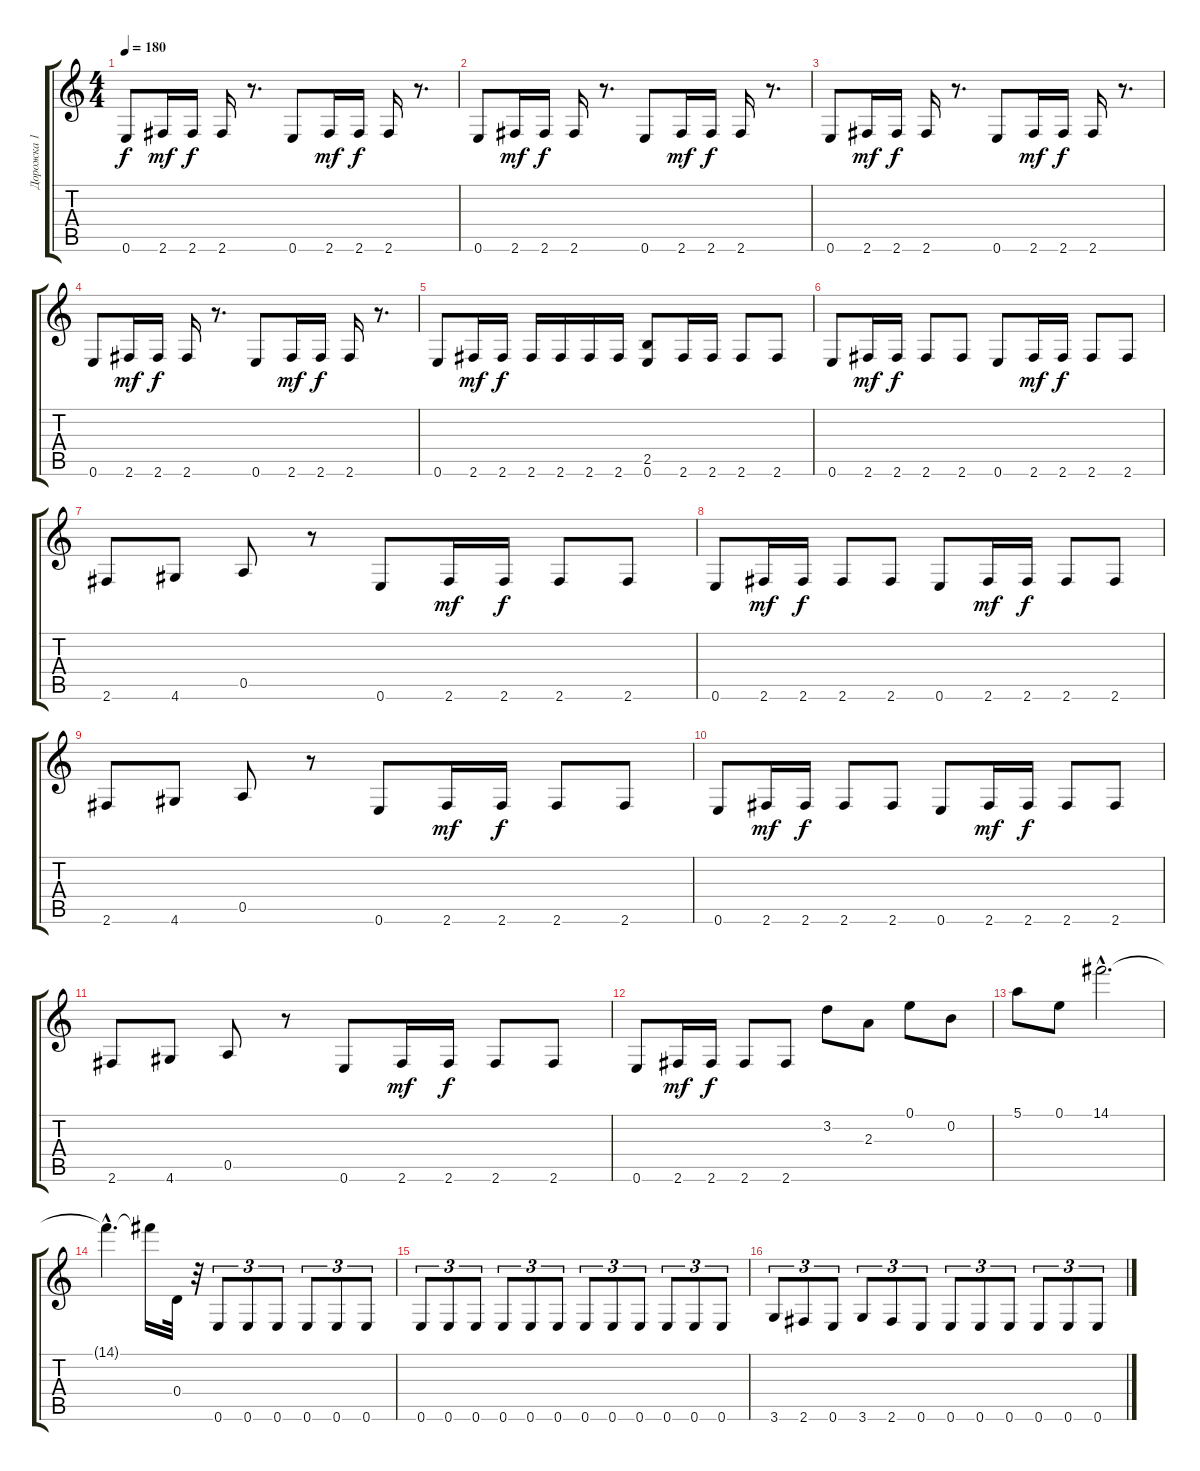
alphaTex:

\track ("Дорожка 1" "Дорожка 1") {instrument distortionguitar}
\staff {score tabs}
\tuning (E4 B3 G3 D3 A2 E2) {hide}
\ts (4 4)
\tempo 180
\clef g2
\ks c
0.6.8{dy f} 2.6.16{dy mf} 2.6.16{dy f} 2.6.16 r.8{d} 0.6.8 2.6.16{dy mf} 2.6.16{dy f} 2.6.16 r.8{d} |
0.6.8 2.6.16{dy mf} 2.6.16{dy f} 2.6.16 r.8{d} 0.6.8 2.6.16{dy mf} 2.6.16{dy f} 2.6.16 r.8{d} |
0.6.8 2.6.16{dy mf} 2.6.16{dy f} 2.6.16 r.8{d} 0.6.8 2.6.16{dy mf} 2.6.16{dy f} 2.6.16 r.8{d} |
0.6.8 2.6.16{dy mf} 2.6.16{dy f} 2.6.16 r.8{d} 0.6.8 2.6.16{dy mf} 2.6.16{dy f} 2.6.16 r.8{d} |
0.6.8 2.6.16{dy mf} 2.6.16{dy f} 2.6.16 2.6.16 2.6.16 2.6.16 (2.5 0.6).8 2.6.16 2.6.16 2.6.8 2.6.8 |
0.6.8 2.6.16{dy mf} 2.6.16{dy f} 2.6.8 2.6.8 0.6.8 2.6.16{dy mf} 2.6.16{dy f} 2.6.8 2.6.8 |
2.6.8 4.6.8 0.5.8 r.8 0.6.8 2.6.16{dy mf} 2.6.16{dy f} 2.6.8 2.6.8 |
0.6.8 2.6.16{dy mf} 2.6.16{dy f} 2.6.8 2.6.8 0.6.8 2.6.16{dy mf} 2.6.16{dy f} 2.6.8 2.6.8 |
2.6.8 4.6.8 0.5.8 r.8 0.6.8 2.6.16{dy mf} 2.6.16{dy f} 2.6.8 2.6.8 |
0.6.8 2.6.16{dy mf} 2.6.16{dy f} 2.6.8 2.6.8 0.6.8 2.6.16{dy mf} 2.6.16{dy f} 2.6.8 2.6.8 |
2.6.8 4.6.8 0.5.8 r.8 0.6.8 2.6.16{dy mf} 2.6.16{dy f} 2.6.8 2.6.8 |
0.6.8 2.6.16{dy mf} 2.6.16{dy f} 2.6.8 2.6.8 3.2.8 2.3.8 0.1.8 0.2.8 |
5.1.8 0.1.8 14.1{hac}.2{d} |
14.1{hac t}.4{d} 14.1{t}.16 0.4.32 r.32 0.6.8{tu (3 2)} 0.6.8{tu (3 2)} 0.6.8{tu (3 2)} 0.6.8{tu (3 2)} 0.6.8{tu (3 2)} 0.6.8{tu (3 2)} |
0.6.8{tu (3 2)} 0.6.8{tu (3 2)} 0.6.8{tu (3 2)} 0.6.8{tu (3 2)} 0.6.8{tu (3 2)} 0.6.8{tu (3 2)} 0.6.8{tu (3 2)} 0.6.8{tu (3 2)} 0.6.8{tu (3 2)} 0.6.8{tu (3 2)} 0.6.8{tu (3 2)} 0.6.8{tu (3 2)} |
3.6.8{tu (3 2)} 2.6.8{tu (3 2)} 0.6.8{tu (3 2)} 3.6.8{tu (3 2)} 2.6.8{tu (3 2)} 0.6.8{tu (3 2)} 0.6.8{tu (3 2)} 0.6.8{tu (3 2)} 0.6.8{tu (3 2)} 0.6.8{tu (3 2)} 0.6.8{tu (3 2)} 0.6.8{tu (3 2)}
